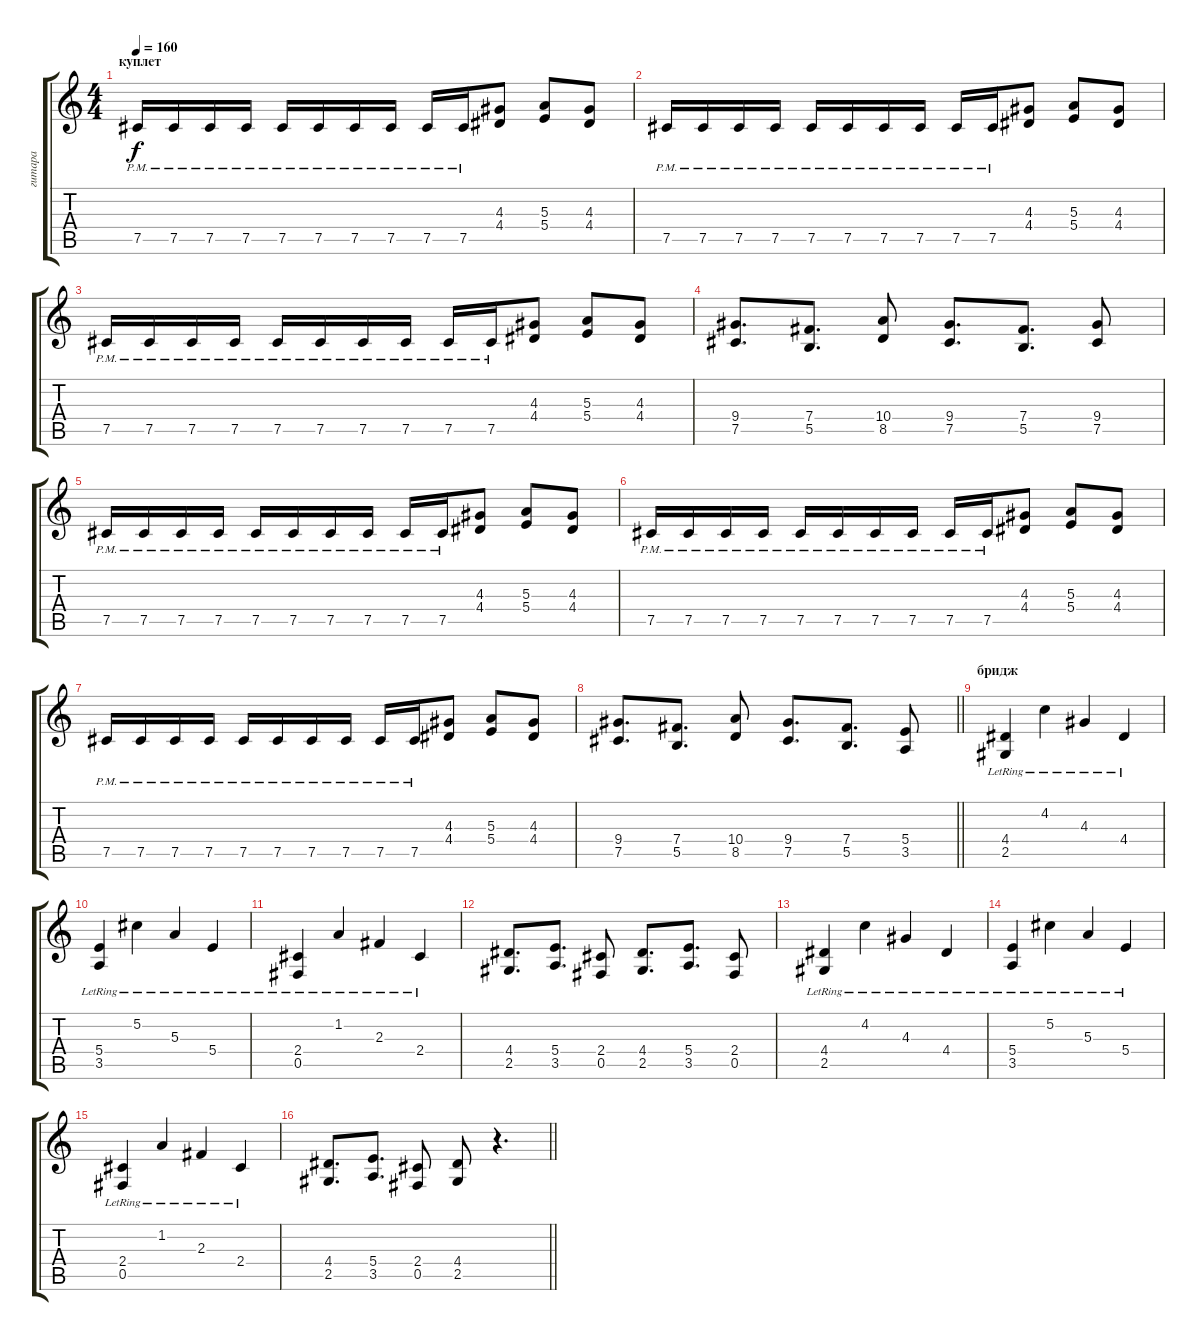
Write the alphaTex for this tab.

\track ("гитара" "гитара") {instrument overdrivenguitar}
\staff {score tabs}
\tuning (Db4 Ab3 E3 B2 Gb2 Db2) {hide}
\ts (4 4)
\section ("" "куплет")
\tempo 160
\clef g2
\ks c
7.5{pm}.16{dy f} 7.5{pm}.16 7.5{pm}.16 7.5{pm}.16 7.5{pm}.16 7.5{pm}.16 7.5{pm}.16 7.5{pm}.16 7.5{pm}.16 7.5{pm}.16 (4.3 4.4).8 (5.3 5.4).8 (4.3 4.4).8 |
7.5{pm}.16 7.5{pm}.16 7.5{pm}.16 7.5{pm}.16 7.5{pm}.16 7.5{pm}.16 7.5{pm}.16 7.5{pm}.16 7.5{pm}.16 7.5{pm}.16 (4.3 4.4).8 (5.3 5.4).8 (4.3 4.4).8 |
7.5{pm}.16 7.5{pm}.16 7.5{pm}.16 7.5{pm}.16 7.5{pm}.16 7.5{pm}.16 7.5{pm}.16 7.5{pm}.16 7.5{pm}.16 7.5{pm}.16 (4.3 4.4).8 (5.3 5.4).8 (4.3 4.4).8 |
(9.4 7.5).8{d} (7.4 5.5).8{d} (10.4 8.5).8 (9.4 7.5).8{d} (7.4 5.5).8{d} (9.4 7.5).8 |
7.5{pm}.16 7.5{pm}.16 7.5{pm}.16 7.5{pm}.16 7.5{pm}.16 7.5{pm}.16 7.5{pm}.16 7.5{pm}.16 7.5{pm}.16 7.5{pm}.16 (4.3 4.4).8 (5.3 5.4).8 (4.3 4.4).8 |
7.5{pm}.16 7.5{pm}.16 7.5{pm}.16 7.5{pm}.16 7.5{pm}.16 7.5{pm}.16 7.5{pm}.16 7.5{pm}.16 7.5{pm}.16 7.5{pm}.16 (4.3 4.4).8 (5.3 5.4).8 (4.3 4.4).8 |
7.5{pm}.16 7.5{pm}.16 7.5{pm}.16 7.5{pm}.16 7.5{pm}.16 7.5{pm}.16 7.5{pm}.16 7.5{pm}.16 7.5{pm}.16 7.5{pm}.16 (4.3 4.4).8 (5.3 5.4).8 (4.3 4.4).8 |
\barLineRight lightlight
(9.4 7.5).8{d} (7.4 5.5).8{d} (10.4 8.5).8 (9.4 7.5).8{d} (7.4 5.5).8{d} (5.4 3.5).8 |
\section ("" "бридж")
(4.4{lr} 2.5{lr}).4 4.2{lr}.4 4.3{lr}.4 4.4{lr}.4 |
(5.4{lr} 3.5{lr}).4 5.2{lr}.4 5.3{lr}.4 5.4{lr}.4 |
(2.4{lr} 0.5{lr}).4 1.2{lr}.4 2.3{lr}.4 2.4{lr}.4 |
(4.4 2.5).8{d} (5.4 3.5).8{d} (2.4 0.5).8 (4.4 2.5).8{d} (5.4 3.5).8{d} (2.4 0.5).8 |
(4.4{lr} 2.5{lr}).4 4.2{lr}.4 4.3{lr}.4 4.4{lr}.4 |
(5.4{lr} 3.5{lr}).4 5.2{lr}.4 5.3{lr}.4 5.4{lr}.4 |
(2.4{lr} 0.5{lr}).4 1.2{lr}.4 2.3{lr}.4 2.4{lr}.4 |
\barLineRight lightlight
(4.4 2.5).8{d} (5.4 3.5).8{d} (2.4 0.5).8 (4.4 2.5).8 r.4{d}
